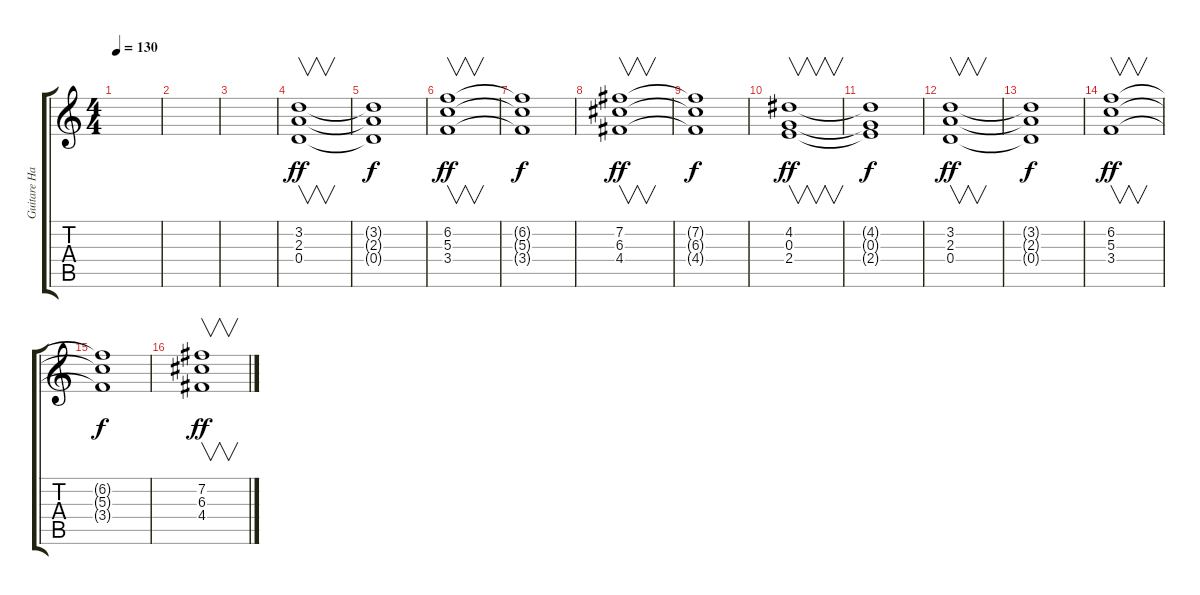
\track ("Guitare Harmonie" "Guitare Ha") {instrument distortionguitar}
\staff {score tabs}
\tuning (E4 B3 G3 D3 A2 D2) {hide}
\ts (4 4)
\tempo 130
\clef g2
\ks c
|
|
|
(3.2 2.3 0.4).1{v dy ff} |
(3.2{t} 2.3{t} 0.4{t}).1{dy f} |
(6.2 5.3 3.4).1{v dy ff} |
(6.2{t} 5.3{t} 3.4{t}).1{dy f} |
(7.2 6.3 4.4).1{v dy ff} |
(7.2{t} 6.3{t} 4.4{t}).1{dy f} |
(4.2 0.3 2.4).1{v dy ff} |
(4.2{t} 0.3{t} 2.4{t}).1{dy f} |
(3.2 2.3 0.4).1{v dy ff} |
(3.2{t} 2.3{t} 0.4{t}).1{dy f} |
(6.2 5.3 3.4).1{v dy ff} |
(6.2{t} 5.3{t} 3.4{t}).1{dy f} |
(7.2 6.3 4.4).1{v dy ff}
